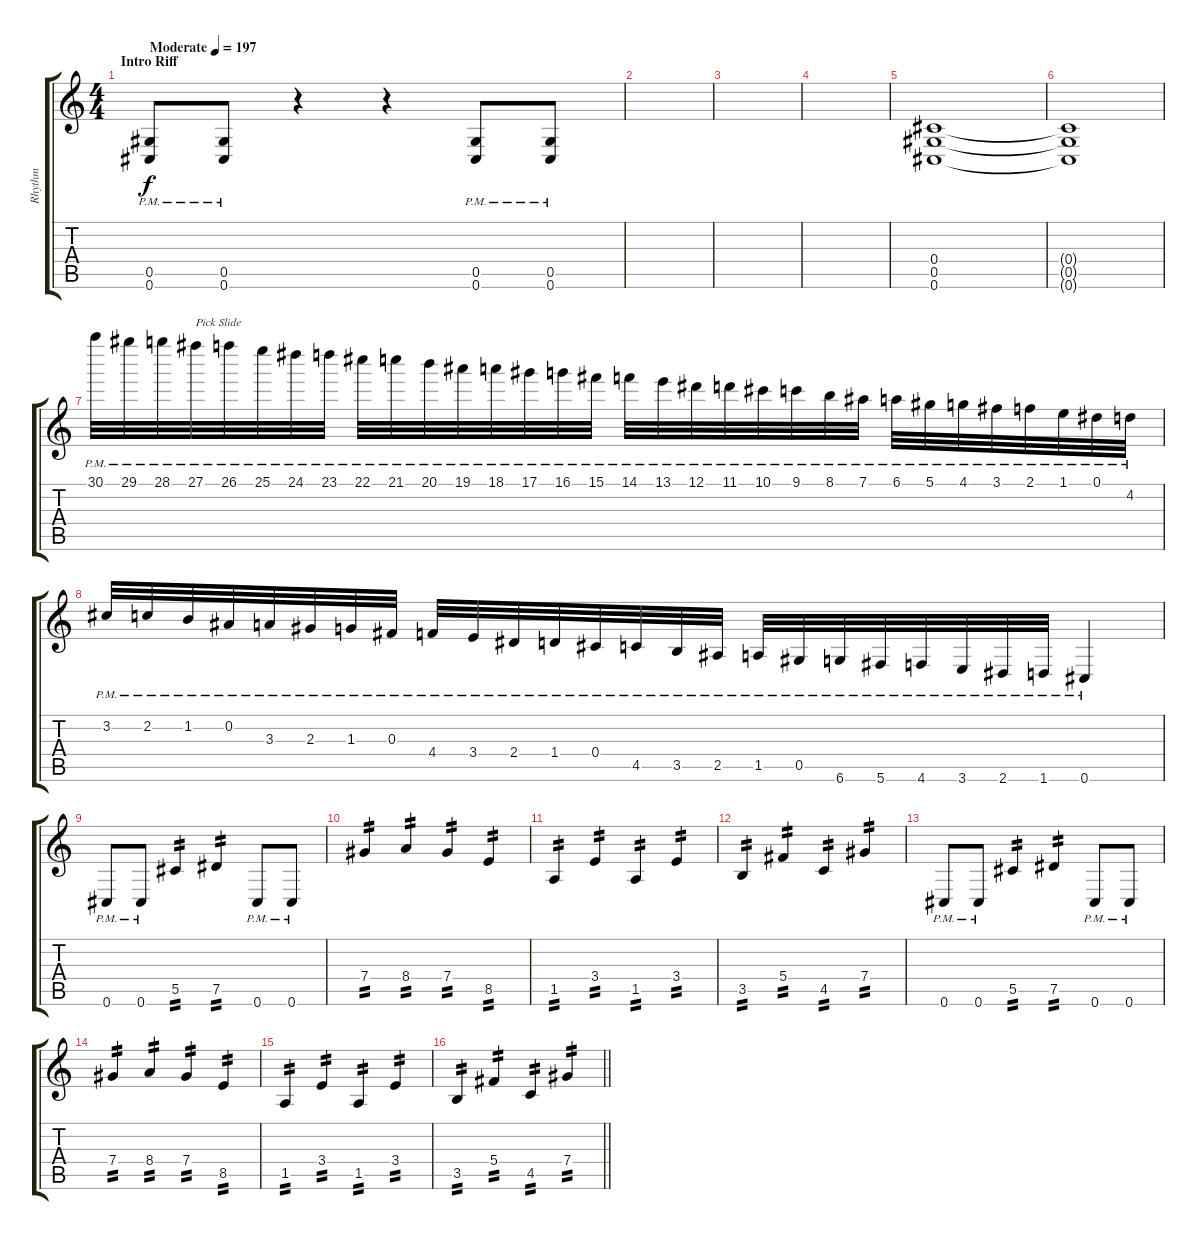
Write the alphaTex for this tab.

\track ("Rhythm" "Rhythm") {instrument distortionguitar}
\staff {score tabs}
\tuning (Eb4 Bb3 Gb3 Db3 Ab2 Db2) {hide}
\ts (4 4)
\section ("" "Intro Riff")
\tempo (197 "Moderate")
\clef g2
\ks c
(0.5{pm} 0.6{pm}).8{dy f instrument distortionguitar} (0.5{pm} 0.6{pm}).8 r.4 r.4 (0.5{pm} 0.6{pm}).8 (0.5{pm} 0.6{pm}).8 |
|
|
|
(0.4 0.5 0.6).1 |
(0.4{t} 0.5{t} 0.6{t}).1 |
30.1{pm}.32 29.1{pm}.32 28.1{pm}.32 27.1{pm}.32{txt "Pick Slide"} 26.1{pm}.32 25.1{pm}.32 24.1{pm}.32 23.1{pm}.32 22.1{pm}.32 21.1{pm}.32 20.1{pm}.32 19.1{pm}.32 18.1{pm}.32 17.1{pm}.32 16.1{pm}.32 15.1{pm}.32 14.1{pm}.32 13.1{pm}.32 12.1{pm}.32 11.1{pm}.32 10.1{pm}.32 9.1{pm}.32 8.1{pm}.32 7.1{pm}.32 6.1{pm}.32 5.1{pm}.32 4.1{pm}.32 3.1{pm}.32 2.1{pm}.32 1.1{pm}.32 0.1{pm}.32 4.2{pm}.32 |
3.2{pm}.32 2.2{pm}.32 1.2{pm}.32 0.2{pm}.32 3.3{pm}.32 2.3{pm}.32 1.3{pm}.32 0.3{pm}.32 4.4{pm}.32 3.4{pm}.32 2.4{pm}.32 1.4{pm}.32 0.4{pm}.32 4.5{pm}.32 3.5{pm}.32 2.5{pm}.32 1.5{pm}.32 0.5{pm}.32 6.6{pm}.32 5.6{pm}.32 4.6{pm}.32 3.6{pm}.32 2.6{pm}.32 1.6{pm}.32 0.6{pm}.4 |
0.6{pm}.8 0.6{pm}.8 5.5.4{tp 2} 7.5.4{tp 2} 0.6{pm}.8 0.6{pm}.8 |
7.4.4{tp 2} 8.4.4{tp 2} 7.4.4{tp 2} 8.5.4{tp 2} |
1.5.4{tp 2} 3.4.4{tp 2} 1.5.4{tp 2} 3.4.4{tp 2} |
3.5.4{tp 2} 5.4.4{tp 2} 4.5.4{tp 2} 7.4.4{tp 2} |
0.6{pm}.8 0.6{pm}.8 5.5.4{tp 2} 7.5.4{tp 2} 0.6{pm}.8 0.6{pm}.8 |
7.4.4{tp 2} 8.4.4{tp 2} 7.4.4{tp 2} 8.5.4{tp 2} |
1.5.4{tp 2} 3.4.4{tp 2} 1.5.4{tp 2} 3.4.4{tp 2} |
\barLineRight lightlight
3.5.4{tp 2} 5.4.4{tp 2} 4.5.4{tp 2} 7.4.4{tp 2}
